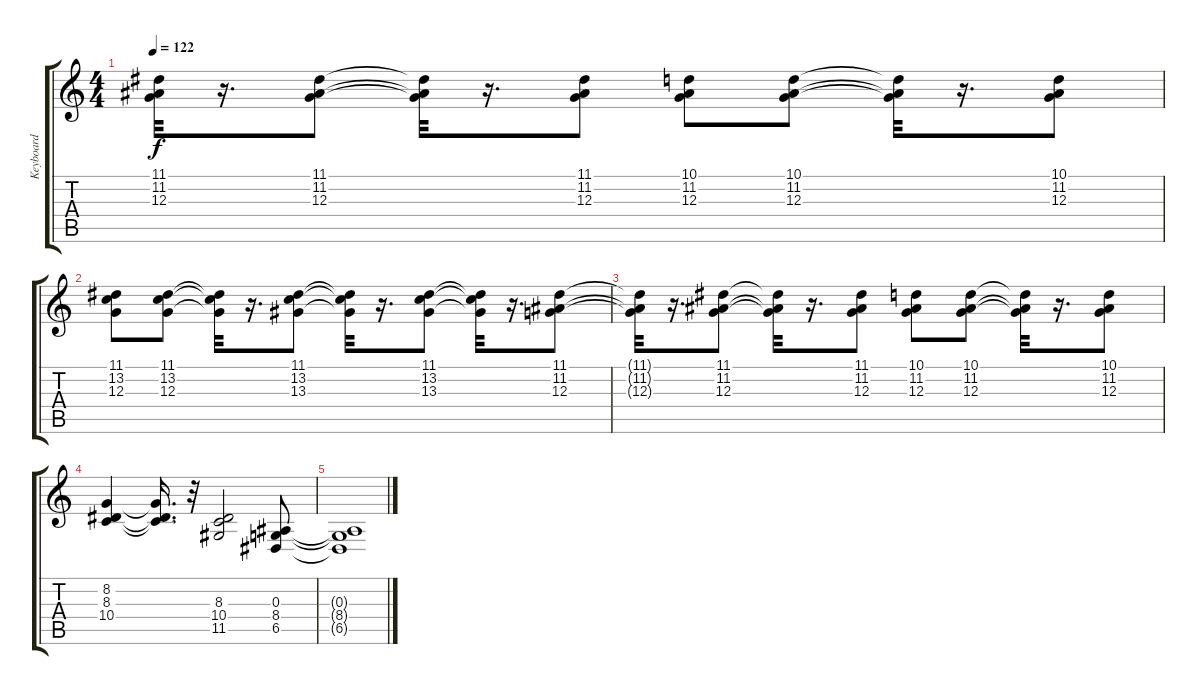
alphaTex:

\track ("Keyboard" "Keyboard") {instrument pad3polysynth}
\staff {score tabs}
\tuning (E4 B3 G3 D3 A2 E2) {hide}
\ts (4 4)
\tempo 122
\clef g2
\ks c
(11.1{t} 11.2{t} 12.3{t}).32{dy f} r.16{d} (11.1 11.2 12.3).8 (11.1{t} 11.2{t} 12.3{t}).32 r.16{d} (11.1 11.2 12.3).8 (10.1 11.2 12.3).8 (10.1 11.2 12.3).8 (10.1{t} 11.2{t} 12.3{t}).32 r.16{d} (10.1 11.2 12.3).8 |
(11.1 13.2 12.3).8 (11.1 13.2 12.3).8 (11.1{t} 13.2{t} 12.3{t}).32 r.16{d} (11.1 13.2 13.3).8 (11.1{t} 13.2{t} 13.3{t}).32 r.16{d} (11.1 13.2 13.3).8 (11.1{t} 13.2{t} 13.3{t}).32 r.16{d} (11.1 11.2 12.3).8 |
(11.1{t} 11.2{t} 12.3{t}).32 r.16{d} (11.1 11.2 12.3).8 (11.1{t} 11.2{t} 12.3{t}).32 r.16{d} (11.1 11.2 12.3).8 (10.1 11.2 12.3).8 (10.1 11.2 12.3).8 (10.1{t} 11.2{t} 12.3{t}).32 r.16{d} (10.1 11.2 12.3).8 |
(8.2 8.3 10.4).4 (8.2{t} 8.3{t} 10.4{t}).16{d} r.32 (8.3 10.4 11.5).2 (0.3 8.4 6.5).8 |
(0.3{t} 8.4{t} 6.5{t}).1
